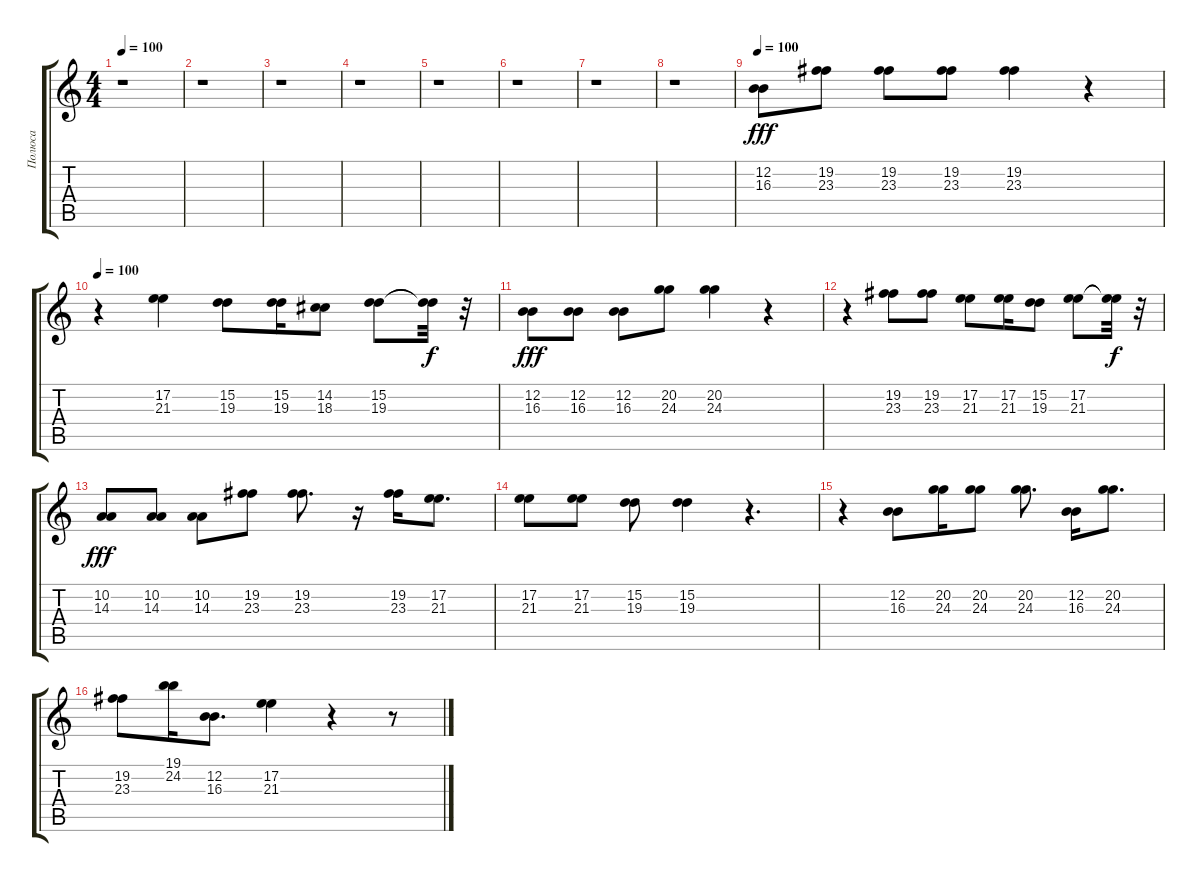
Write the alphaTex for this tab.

\track ("Полюса" "Полюса") {instrument altosax}
\staff {score tabs}
\tuning (E4 B3 G3 D3 A2 E2) {hide}
\ts (4 4)
\tempo 100
\clef g2
\ks c
r.1{dy fff} |
r.1 |
r.1 |
r.1 |
r.1 |
r.1 |
r.1 |
r.1 |
\tempo 100
(12.2 16.3).8{volume 16 instrument englishhorn} (19.2 23.3).8 (19.2 23.3).8 (19.2 23.3).8 (19.2 23.3).4 r.4 |
\tempo 100
r.4 (17.2 21.3).4 (15.2 19.3).8 (15.2 19.3).16 (14.2 18.3).8 (15.2 19.3).8 (15.2{t} 19.3{t}).32{dy f} r.32 |
(12.2 16.3).8{dy fff} (12.2 16.3).8 (12.2 16.3).8 (20.2 24.3).8 (20.2 24.3).4 r.4 |
r.4 (19.2 23.3).8 (19.2 23.3).8 (17.2 21.3).8 (17.2 21.3).16 (15.2 19.3).8 (17.2 21.3).8 (17.2{t} 21.3{t}).32{dy f} r.32 |
(10.2 14.3).8{dy fff} (10.2 14.3).8 (10.2 14.3).8 (19.2 23.3).8 (19.2 23.3).8{d} r.16 (19.2 23.3).16 (17.2 21.3).8{d} |
(17.2 21.3).8 (17.2 21.3).8 (15.2 19.3).8 (15.2 19.3).4 r.4{d} |
r.4 (12.2 16.3).8 (20.2 24.3).16 (20.2 24.3).8 (20.2 24.3).8{d} (12.2 16.3).16 (20.2 24.3).8{d} |
(19.2 23.3).8 (19.1 24.2).16 (12.2 16.3).8{d} (17.2 21.3).4 r.4 r.8
